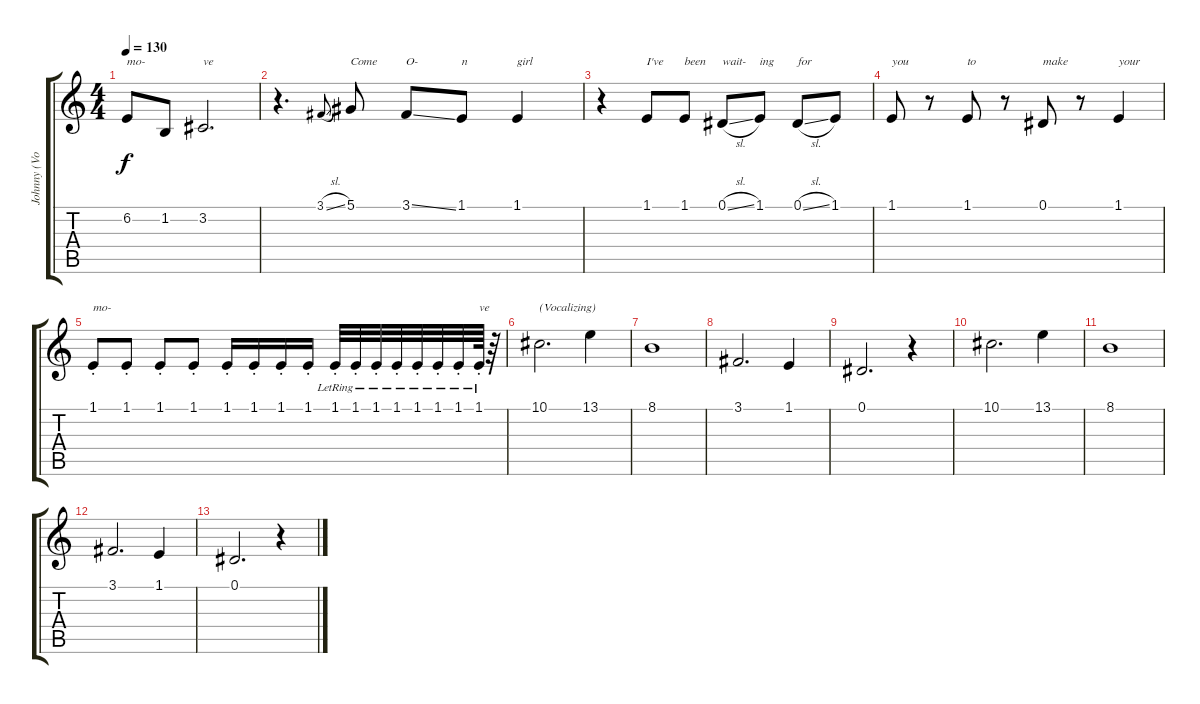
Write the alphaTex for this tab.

\track ("Johnny (Vox)" "Johnny (Vo") {instrument lead2sawtooth}
\staff {score tabs}
\tuning (Eb4 Bb3 Gb3 Db3 Ab2 Db2) {hide}
\ts (4 4)
\tempo 130
\clef g2
\ks c
6.2.8{txt "mo-" dy f} 1.2.8 3.2.2{d txt "ve"} |
r.4{d} 3.1{sl}.8{gr onbeat} 5.1.8{txt "Come"} 3.1{ss}.8{txt "O-"} 1.1.8{txt "n"} 1.1.4{txt "girl"} |
r.4 1.1.8{txt "I've"} 1.1.8{txt "been"} 0.1{sl}.8{txt "wait-"} 1.1.8{txt "ing"} 0.1{sl}.8{txt "for"} 1.1.8 |
1.1.8{txt "you"} r.8 1.1.8{txt "to"} r.8 0.1.8{txt "make"} r.8 1.1.4{txt "your"} |
1.1{st}.8{txt "mo-"} 1.1{st}.8 1.1{st}.8 1.1{st}.8 1.1{st}.16 1.1{st}.16 1.1{st}.16 1.1{st}.16 1.1{st lr}.32 1.1{st lr}.32 1.1{st lr}.32 1.1{st lr}.32 1.1{st lr}.32 1.1{st lr}.32 1.1{st lr}.32 1.1{st lr}.64{txt "ve"} r.64{volume 3} |
10.1.2{d txt "(Vocalizing)" volume 11} 13.1.4 |
8.1.1 |
3.1.2{d} 1.1.4 |
0.1.2{d} r.4 |
10.1.2{d} 13.1.4 |
8.1.1 |
3.1.2{d} 1.1.4 |
0.1.2{d} r.4
